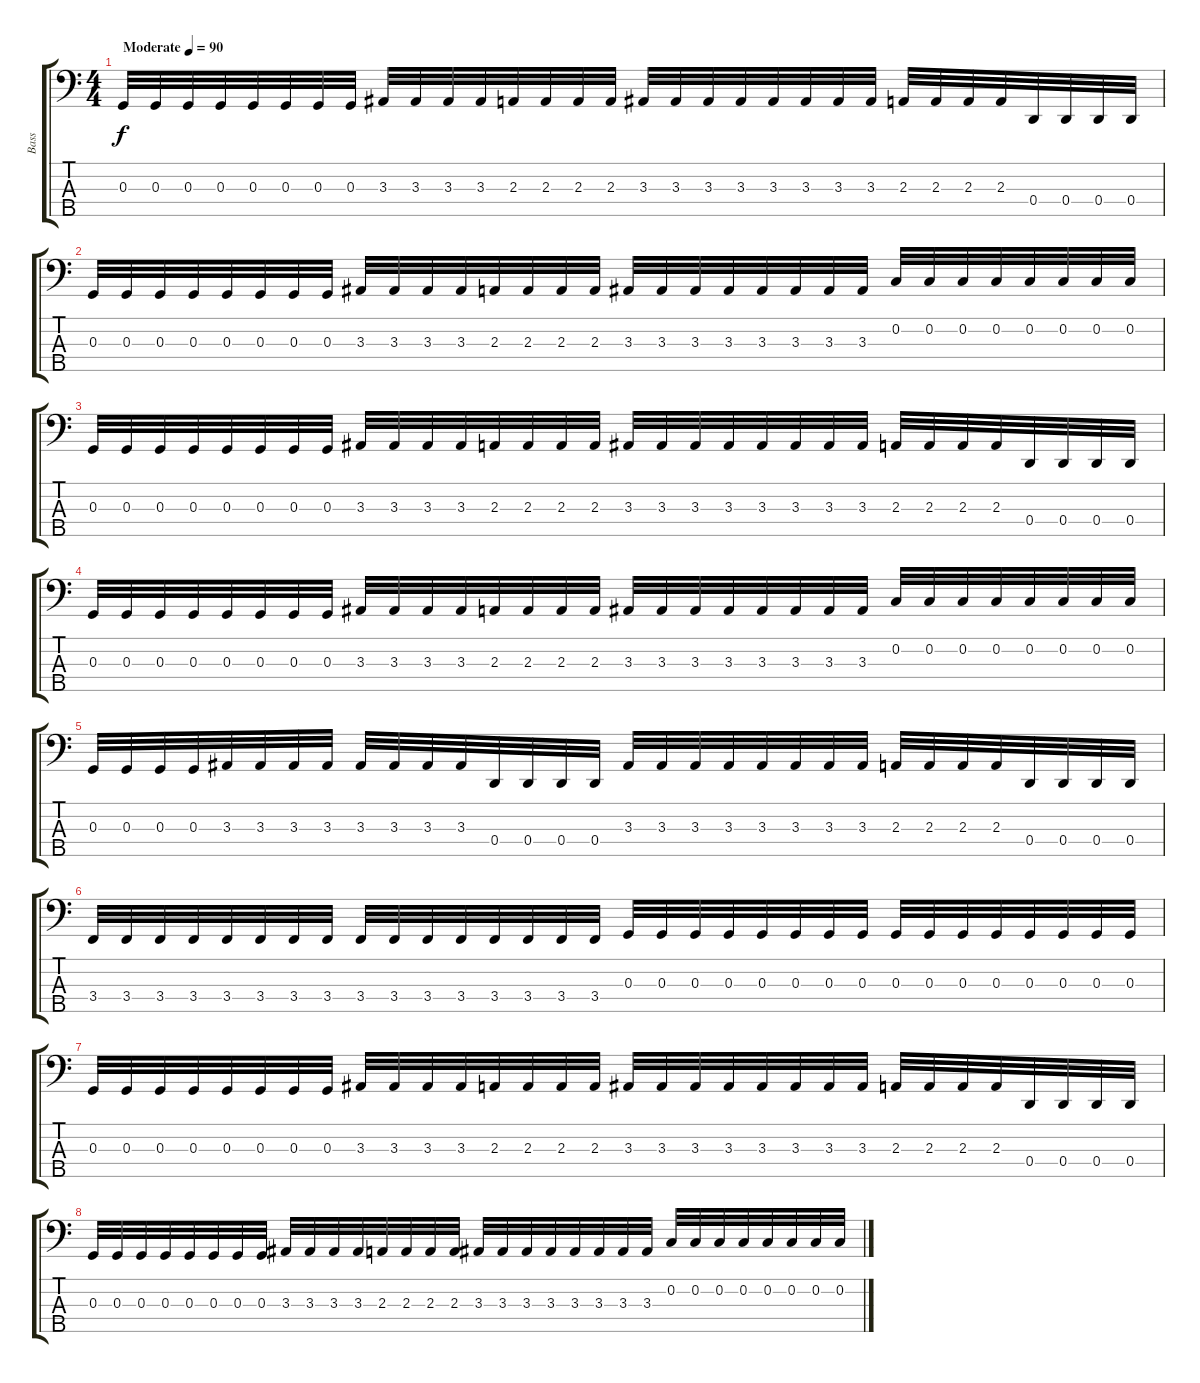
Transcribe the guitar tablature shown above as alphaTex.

\track ("Bass" "Bass") {instrument electricbasspick}
\staff {score tabs}
\tuning (F2 C2 G1 D1 A0) {hide}
\ts (4 4)
\tempo (90 "Moderate")
\clef f4
\ks c
0.3.32{dy f instrument electricbasspick} 0.3.32 0.3.32 0.3.32 0.3.32 0.3.32 0.3.32 0.3.32 3.3.32 3.3.32 3.3.32 3.3.32 2.3.32 2.3.32 2.3.32 2.3.32 3.3.32 3.3.32 3.3.32 3.3.32 3.3.32 3.3.32 3.3.32 3.3.32 2.3.32 2.3.32 2.3.32 2.3.32 0.4.32 0.4.32 0.4.32 0.4.32 |
0.3.32 0.3.32 0.3.32 0.3.32 0.3.32 0.3.32 0.3.32 0.3.32 3.3.32 3.3.32 3.3.32 3.3.32 2.3.32 2.3.32 2.3.32 2.3.32 3.3.32 3.3.32 3.3.32 3.3.32 3.3.32 3.3.32 3.3.32 3.3.32 0.2.32 0.2.32 0.2.32 0.2.32 0.2.32 0.2.32 0.2.32 0.2.32 |
0.3.32 0.3.32 0.3.32 0.3.32 0.3.32 0.3.32 0.3.32 0.3.32 3.3.32 3.3.32 3.3.32 3.3.32 2.3.32 2.3.32 2.3.32 2.3.32 3.3.32 3.3.32 3.3.32 3.3.32 3.3.32 3.3.32 3.3.32 3.3.32 2.3.32 2.3.32 2.3.32 2.3.32 0.4.32 0.4.32 0.4.32 0.4.32 |
0.3.32 0.3.32 0.3.32 0.3.32 0.3.32 0.3.32 0.3.32 0.3.32 3.3.32 3.3.32 3.3.32 3.3.32 2.3.32 2.3.32 2.3.32 2.3.32 3.3.32 3.3.32 3.3.32 3.3.32 3.3.32 3.3.32 3.3.32 3.3.32 0.2.32 0.2.32 0.2.32 0.2.32 0.2.32 0.2.32 0.2.32 0.2.32 |
0.3.32 0.3.32 0.3.32 0.3.32 3.3.32 3.3.32 3.3.32 3.3.32 3.3.32 3.3.32 3.3.32 3.3.32 0.4.32 0.4.32 0.4.32 0.4.32 3.3.32 3.3.32 3.3.32 3.3.32 3.3.32 3.3.32 3.3.32 3.3.32 2.3.32 2.3.32 2.3.32 2.3.32 0.4.32 0.4.32 0.4.32 0.4.32 |
3.4.32 3.4.32 3.4.32 3.4.32 3.4.32 3.4.32 3.4.32 3.4.32 3.4.32 3.4.32 3.4.32 3.4.32 3.4.32 3.4.32 3.4.32 3.4.32 0.3.32 0.3.32 0.3.32 0.3.32 0.3.32 0.3.32 0.3.32 0.3.32 0.3.32 0.3.32 0.3.32 0.3.32 0.3.32 0.3.32 0.3.32 0.3.32 |
0.3.32 0.3.32 0.3.32 0.3.32 0.3.32 0.3.32 0.3.32 0.3.32 3.3.32 3.3.32 3.3.32 3.3.32 2.3.32 2.3.32 2.3.32 2.3.32 3.3.32 3.3.32 3.3.32 3.3.32 3.3.32 3.3.32 3.3.32 3.3.32 2.3.32 2.3.32 2.3.32 2.3.32 0.4.32 0.4.32 0.4.32 0.4.32 |
0.3.32 0.3.32 0.3.32 0.3.32 0.3.32 0.3.32 0.3.32 0.3.32 3.3.32 3.3.32 3.3.32 3.3.32 2.3.32 2.3.32 2.3.32 2.3.32 3.3.32 3.3.32 3.3.32 3.3.32 3.3.32 3.3.32 3.3.32 3.3.32 0.2.32 0.2.32 0.2.32 0.2.32 0.2.32 0.2.32 0.2.32 0.2.32
